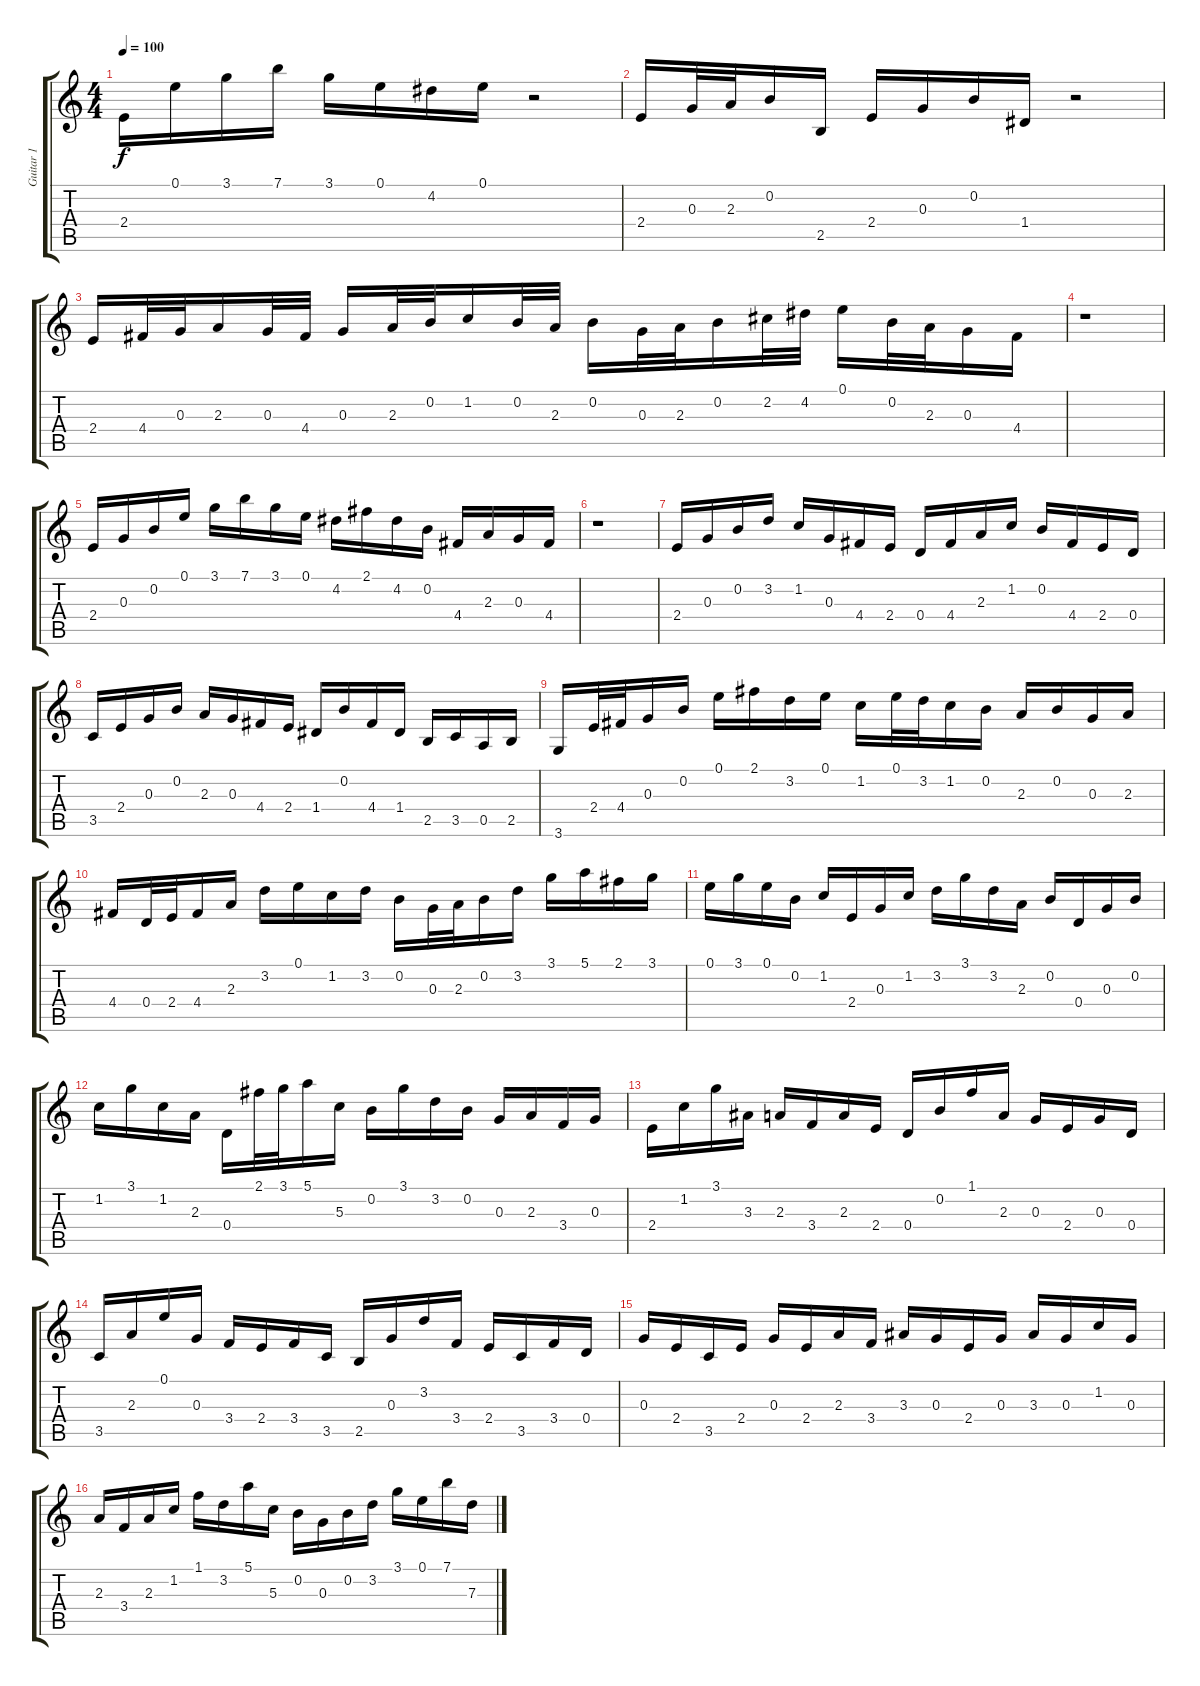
\track ("Guitar 1" "Guitar 1") {instrument acousticguitarnylon}
\staff {score tabs}
\tuning (E4 B3 G3 D3 A2 E2) {hide}
\ts (4 4)
\tempo 100
\clef g2
\ks c
2.4.16{dy f} 0.1.16 3.1.16 7.1.16 3.1.16 0.1.16 4.2.16 0.1.16 r.2 |
2.4.16 0.3.32 2.3.32 0.2.16 2.5.16 2.4.16 0.3.16 0.2.16 1.4.16 r.2 |
2.4.16 4.4.32 0.3.32 2.3.16 0.3.32 4.4.32 0.3.16 2.3.32 0.2.32 1.2.16 0.2.32 2.3.32 0.2.16 0.3.32 2.3.32 0.2.16 2.2.32 4.2.32 0.1.16 0.2.32 2.3.32 0.3.16 4.4.16 |
r.1 |
2.4.16 0.3.16 0.2.16 0.1.16 3.1.16 7.1.16 3.1.16 0.1.16 4.2.16 2.1.16 4.2.16 0.2.16 4.4.16 2.3.16 0.3.16 4.4.16 |
r.1 |
2.4.16 0.3.16 0.2.16 3.2.16 1.2.16 0.3.16 4.4.16 2.4.16 0.4.16 4.4.16 2.3.16 1.2.16 0.2.16 4.4.16 2.4.16 0.4.16 |
3.5.16 2.4.16 0.3.16 0.2.16 2.3.16 0.3.16 4.4.16 2.4.16 1.4.16 0.2.16 4.4.16 1.4.16 2.5.16 3.5.16 0.5.16 2.5.16 |
3.6.16 2.4.32 4.4.32 0.3.16 0.2.16 0.1.16 2.1.16 3.2.16 0.1.16 1.2.16 0.1.32 3.2.32 1.2.16 0.2.16 2.3.16 0.2.16 0.3.16 2.3.16 |
4.4.16 0.4.32 2.4.32 4.4.16 2.3.16 3.2.16 0.1.16 1.2.16 3.2.16 0.2.16 0.3.32 2.3.32 0.2.16 3.2.16 3.1.16 5.1.16 2.1.16 3.1.16 |
0.1.16 3.1.16 0.1.16 0.2.16 1.2.16 2.4.16 0.3.16 1.2.16 3.2.16 3.1.16 3.2.16 2.3.16 0.2.16 0.4.16 0.3.16 0.2.16 |
1.2.16 3.1.16 1.2.16 2.3.16 0.4.16 2.1.32 3.1.32 5.1.16 5.3.16 0.2.16 3.1.16 3.2.16 0.2.16 0.3.16 2.3.16 3.4.16 0.3.16 |
2.4.16 1.2.16 3.1.16 3.3.16 2.3.16 3.4.16 2.3.16 2.4.16 0.4.16 0.2.16 1.1.16 2.3.16 0.3.16 2.4.16 0.3.16 0.4.16 |
3.5.16 2.3.16 0.1.16 0.3.16 3.4.16 2.4.16 3.4.16 3.5.16 2.5.16 0.3.16 3.2.16 3.4.16 2.4.16 3.5.16 3.4.16 0.4.16 |
0.3.16 2.4.16 3.5.16 2.4.16 0.3.16 2.4.16 2.3.16 3.4.16 3.3.16 0.3.16 2.4.16 0.3.16 3.3.16 0.3.16 1.2.16 0.3.16 |
2.3.16 3.4.16 2.3.16 1.2.16 1.1.16 3.2.16 5.1.16 5.3.16 0.2.16 0.3.16 0.2.16 3.2.16 3.1.16 0.1.16 7.1.16 7.3.16
